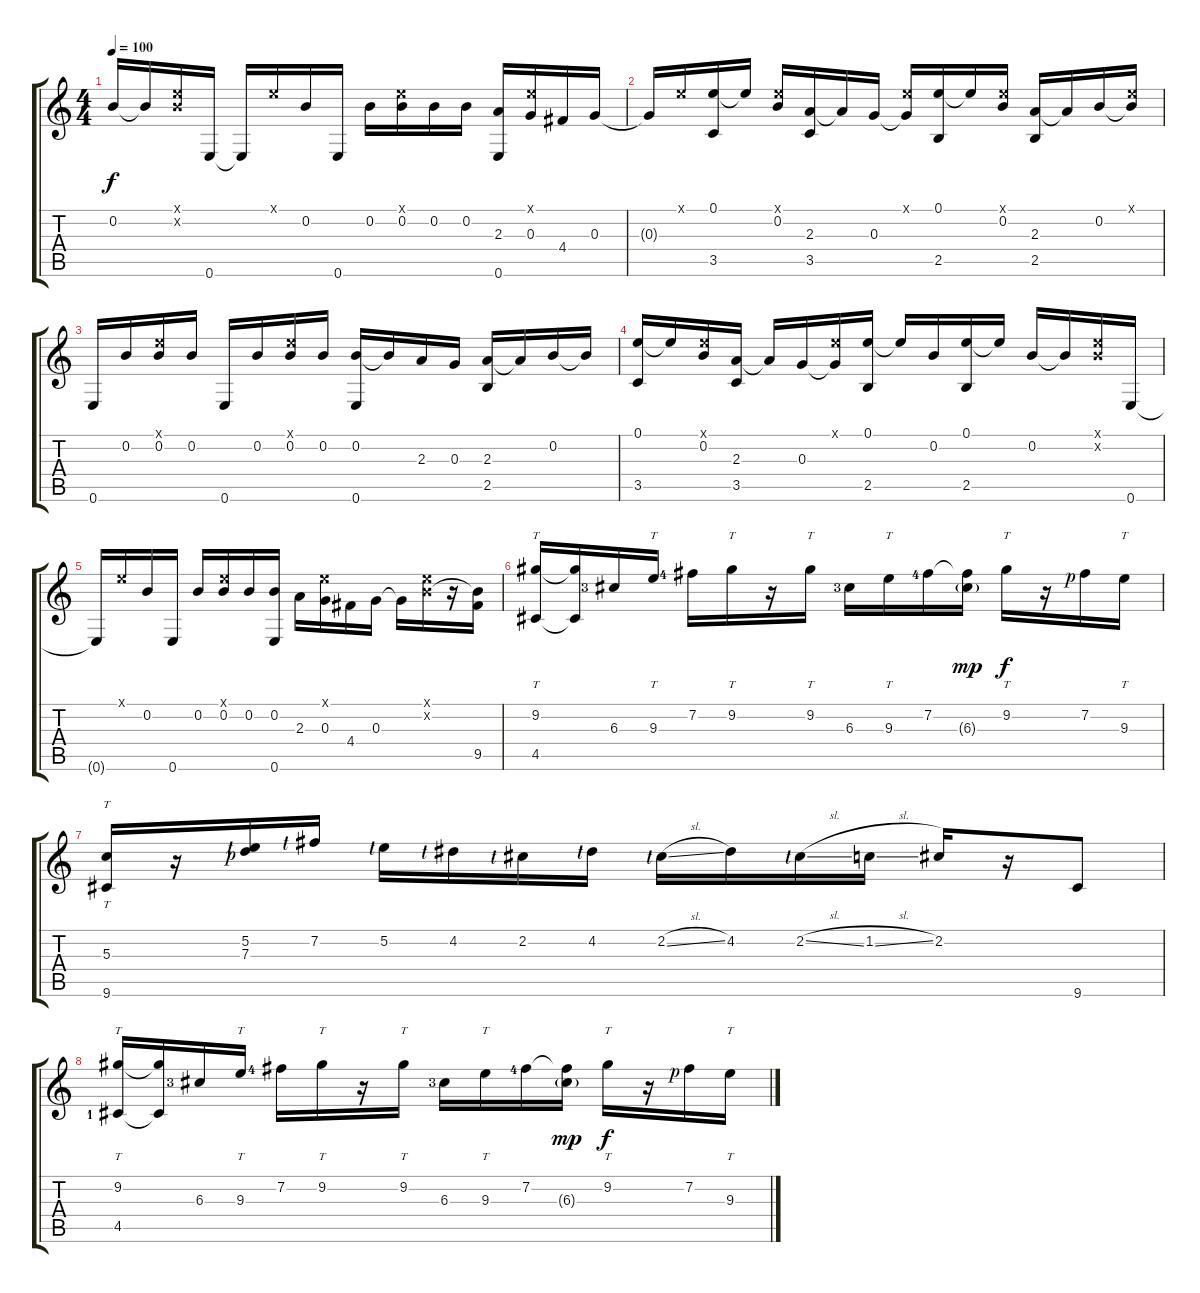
\track "" {instrument acousticguitarsteel}
\staff {score tabs}
\tuning (E4 B3 G3 D3 A2 E2) {hide}
\ts (4 4)
\tempo 100
\clef g2
\ks c
0.2.16{dy f} 0.2{t}.16 (0.1{x} 0.2{x}).16 0.6.16 0.6{t}.16 0.1{x}.16 0.2.16 0.6.16 0.2.16 (0.1{x} 0.2).16 0.2.16 0.2.16 (2.3 0.6).16 (0.1{x} 0.3).16 4.4.16 0.3.16 |
0.3{t}.16 0.1{x}.16 (0.1 3.5).16 0.1{t}.16 (0.1{x} 0.2).16 (2.3 3.5).16 2.3{t}.16 0.3.16 (0.1{x} 0.3{t}).16 (0.1 2.5).16 0.1{t}.16 (0.1{x} 0.2).16 (2.3 2.5).16 2.3{t}.16 0.2.16 (0.1{x} 0.2{t}).16 |
0.6.16 0.2.16 (0.1{x} 0.2).16 0.2.16 0.6.16 0.2.16 (0.1{x} 0.2).16 0.2.16 (0.2 0.6).16 0.2{t}.16 2.3.16 0.3.16 (2.3 2.5).16 2.3{t}.16 0.2.16 0.2{t}.16 |
(0.1 3.5).16 0.1{t}.16 (0.1{x} 0.2).16 (2.3 3.5).16 2.3{t}.16 0.3.16 (0.1{x} 0.3{t}).16 (0.1 2.5).16 0.1{t}.16 0.2.16 (0.1 2.5).16 0.1{t}.16 0.2.16 0.2{t}.16 (0.1{x} 0.2{x}).16 0.6.16 |
0.6{t}.16 0.1{x}.16 0.2.16 0.6.16 0.2.16 (0.1{x} 0.2).16 0.2.16 (0.2 0.6).16 2.3.16 (0.1{x} 0.3).16 4.4.16 0.3.16 0.3{t}.16 (0.1{x} 0.2{x}).16 r.16 (0.2{t} 9.5).16 |
(9.2 4.5).16{tt} (9.2{t} 4.5{t}).16 6.3{lf 4}.16 9.3.16{tt} 7.2{lf 5}.16 9.2.16{tt} r.16 9.2.16{tt} 6.3{lf 4}.16 9.3.16{tt} 7.2{lf 5}.16 (7.2{t} 6.3{g}).16{dy mp} 9.2.16{tt dy f} r.16 7.2{rf 1}.16 9.3.16{tt} |
(5.3 9.6).16{tt} r.16 (5.2{lf 1} 7.3{rf 1}).16 7.2{lf 1}.16 5.2{lf 1}.16 4.2{lf 1}.16 2.2{lf 1}.16 4.2{lf 1}.16 2.2{sl lf 1}.16 4.2.16 2.2{sl lf 1}.16 1.2{sl}.16 2.2.16 r.16 9.6.8 |
(9.2 4.5{lf 2}).16{tt} (9.2{t} 4.5{t}).16 6.3{lf 4}.16 9.3.16{tt} 7.2{lf 5}.16 9.2.16{tt} r.16 9.2.16{tt} 6.3{lf 4}.16 9.3.16{tt} 7.2{lf 5}.16 (7.2{t} 6.3{g}).16{dy mp} 9.2.16{tt dy f} r.16 7.2{rf 1}.16 9.3.16{tt}
